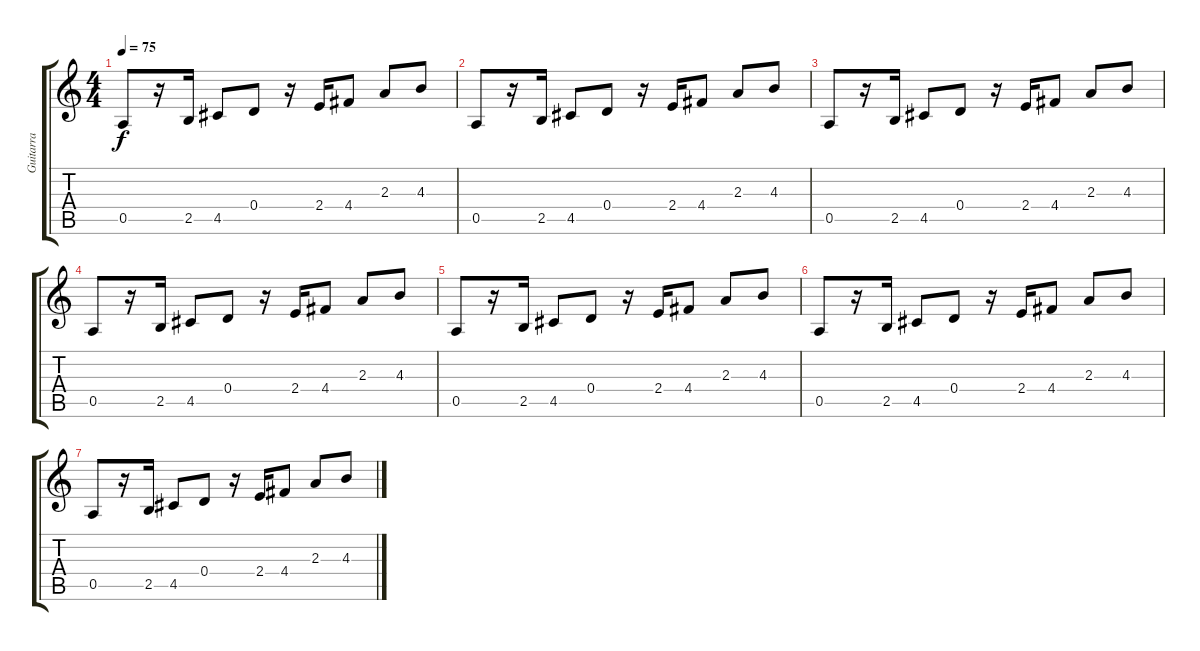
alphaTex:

\track ("Guitarra" "Guitarra") {instrument overdrivenguitar}
\staff {score tabs}
\tuning (E4 B3 G3 D3 A2 E2) {hide}
\ts (4 4)
\tempo 75
\clef g2
\ks c
0.5.8{dy f} r.16 2.5.16 4.5.8 0.4.8 r.16 2.4.16 4.4.8 2.3.8 4.3.8 |
0.5.8 r.16 2.5.16 4.5.8 0.4.8 r.16 2.4.16 4.4.8 2.3.8 4.3.8 |
0.5.8{volume 13} r.16 2.5.16 4.5.8 0.4.8 r.16 2.4.16 4.4.8 2.3.8 4.3.8 |
0.5.8{volume 9} r.16 2.5.16 4.5.8 0.4.8 r.16 2.4.16 4.4.8 2.3.8 4.3.8 |
0.5.8{volume 6} r.16 2.5.16 4.5.8 0.4.8 r.16 2.4.16 4.4.8 2.3.8 4.3.8 |
0.5.8{volume 3} r.16 2.5.16 4.5.8 0.4.8 r.16 2.4.16 4.4.8 2.3.8 4.3.8 |
0.5.8{volume 1} r.16 2.5.16 4.5.8 0.4.8 r.16 2.4.16 4.4.8 2.3.8 4.3.8
